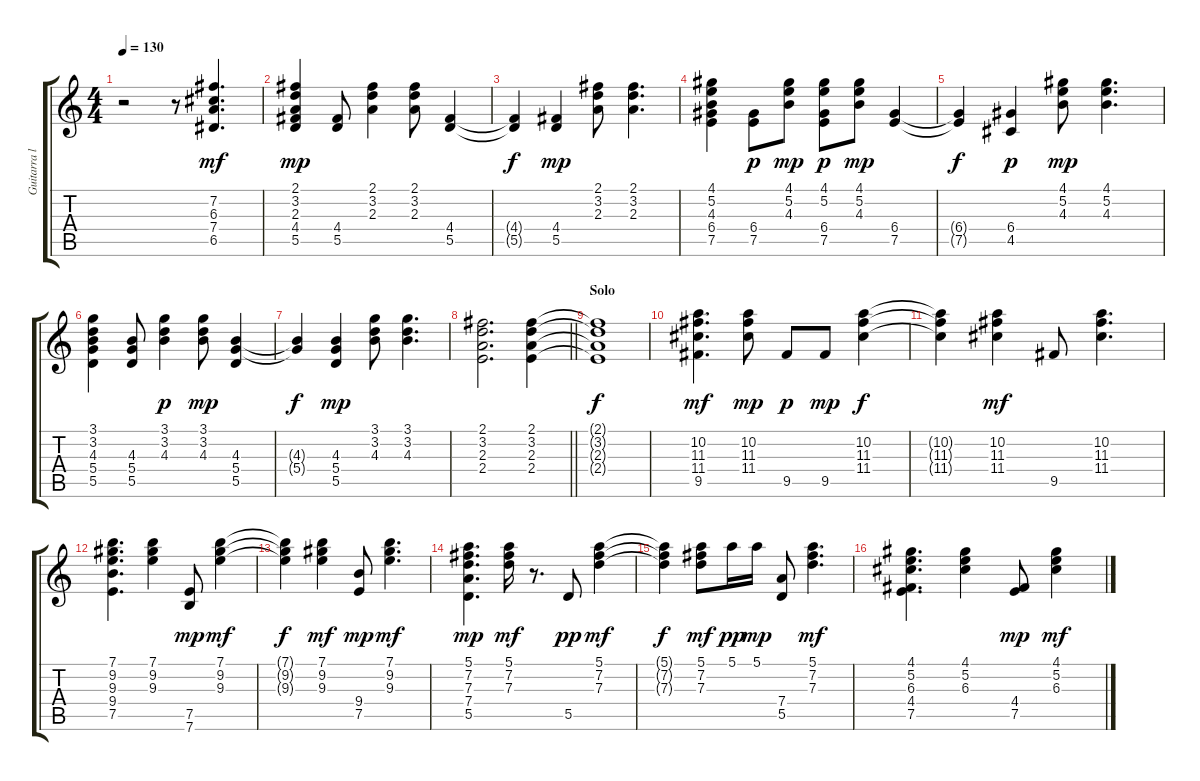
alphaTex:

\track ("Guitarra l" "Guitarra l") {instrument acousticguitarsteel}
\staff {score tabs}
\tuning (E4 B3 G3 D3 A2 E2) {hide}
\ts (4 4)
\tempo 130
\clef g2
\ks c
r.2{dy mp} r.8 (7.2 6.3 7.4 6.5).4{d dy mf} |
(2.1 3.2 2.3 4.4 5.5).4{dy mp} (4.4 5.5).8 (2.1 3.2 2.3).4 (2.1 3.2 2.3).8 (4.4 5.5).4 |
(4.4{t} 5.5{t}).4{dy f} (4.4 5.5).4{dy mp} (2.1 3.2 2.3).8 (2.1 3.2 2.3).4{d} |
(4.1 5.2 4.3 6.4 7.5).4 (6.4 7.5).8{dy p} (4.1 5.2 4.3).8{dy mp} (4.1 5.2 6.4 7.5).8{dy p} (4.1 5.2 4.3).8{dy mp} (6.4 7.5).4 |
(6.4{t} 7.5{t}).4{dy f} (6.4 4.5).4{dy p} (4.1 5.2 4.3).8{dy mp} (4.1 5.2 4.3).4{d} |
(3.1 3.2 4.3 5.4 5.5).4 (4.3 5.4 5.5).8 (3.1 3.2 4.3).4{dy p} (3.1 3.2 4.3).8{dy mp} (4.3 5.4 5.5).4 |
(4.3{t} 5.4{t}).4{dy f} (4.3 5.4 5.5).4{dy mp} (3.1 3.2 4.3).8 (3.1 3.2 4.3).4{d} |
\barLineRight lightlight
(2.1 3.2 2.3 2.4).2{d} (2.1 3.2 2.3 2.4).4 |
\section ("" "Solo")
(2.1{t} 3.2{t} 2.3{t} 2.4{t}).1{dy f} |
(10.2 11.3 11.4 9.5).4{d dy mf} (10.2 11.3 11.4).8{dy mp} 9.5.8{dy p} 9.5.8{dy mp} (10.2 11.3 11.4).4{dy f} |
(10.2{t} 11.3{t} 11.4{t}).4 (10.2 11.3 11.4).4{dy mf} 9.5.8 (10.2 11.3 11.4).4{d} |
(7.1 9.2 9.3 9.4 7.5).4{d} (7.1 9.2 9.3).4 (7.5 7.6).8{dy mp} (7.1 9.2 9.3).4{dy mf} |
(7.1{t} 9.2{t} 9.3{t}).4{dy f} (7.1 9.2 9.3).4{dy mf} (9.4 7.5).8{dy mp} (7.1 9.2 9.3).4{d dy mf} |
(5.1 7.2 7.3 7.4 5.5).4{d dy mp} (5.1 7.2 7.3).16{dy mf} r.8{d} 5.5.8{dy pp} (5.1 7.2 7.3).4{dy mf} |
(5.1{t} 7.2{t} 7.3{t}).4{dy f} (5.1 7.2 7.3).8{dy mf} 5.1.16{dy pp} 5.1.16{dy mp} (7.4 5.5).8 (5.1 7.2 7.3).4{d dy mf} |
(4.1 5.2 6.3 4.4 7.5).4{d} (4.1 5.2 6.3).4 (4.4 7.5).8{dy mp} (4.1 5.2 6.3).4{dy mf}
